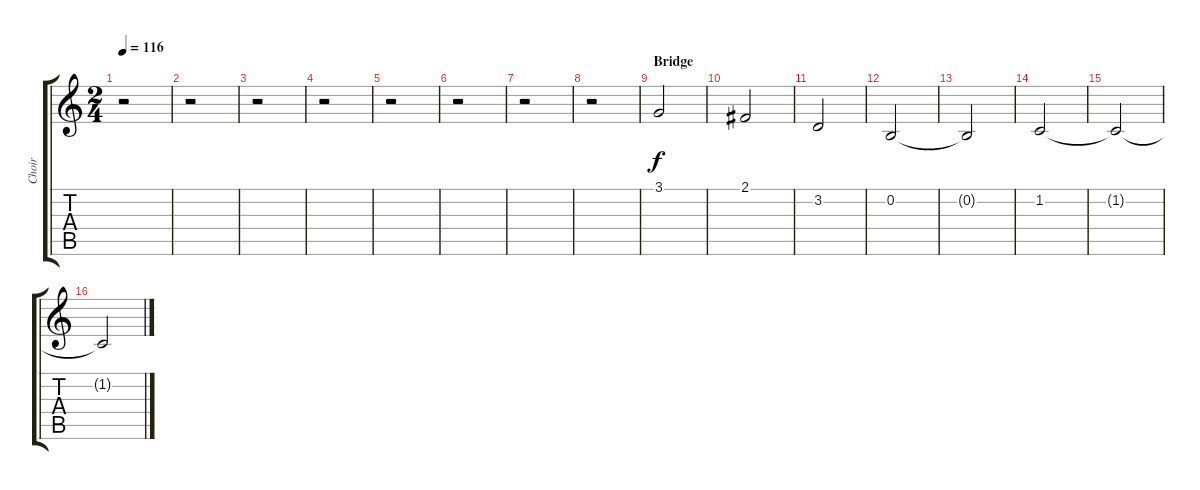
\track ("Choir" "Choir") {instrument choiraahs}
\staff {score tabs}
\tuning (E4 B3 G3 D3 A2 E2) {hide}
\ts (2 4)
\tempo 116
\clef g2
\ks c
r.2{dy f} |
r.2 |
r.2 |
r.2 |
r.2 |
r.2 |
r.2 |
r.2 |
\section ("" "Bridge")
3.1.2 |
2.1.2 |
3.2.2 |
0.2.2 |
0.2{t}.2 |
1.2.2 |
1.2{t}.2 |
1.2{t}.2
